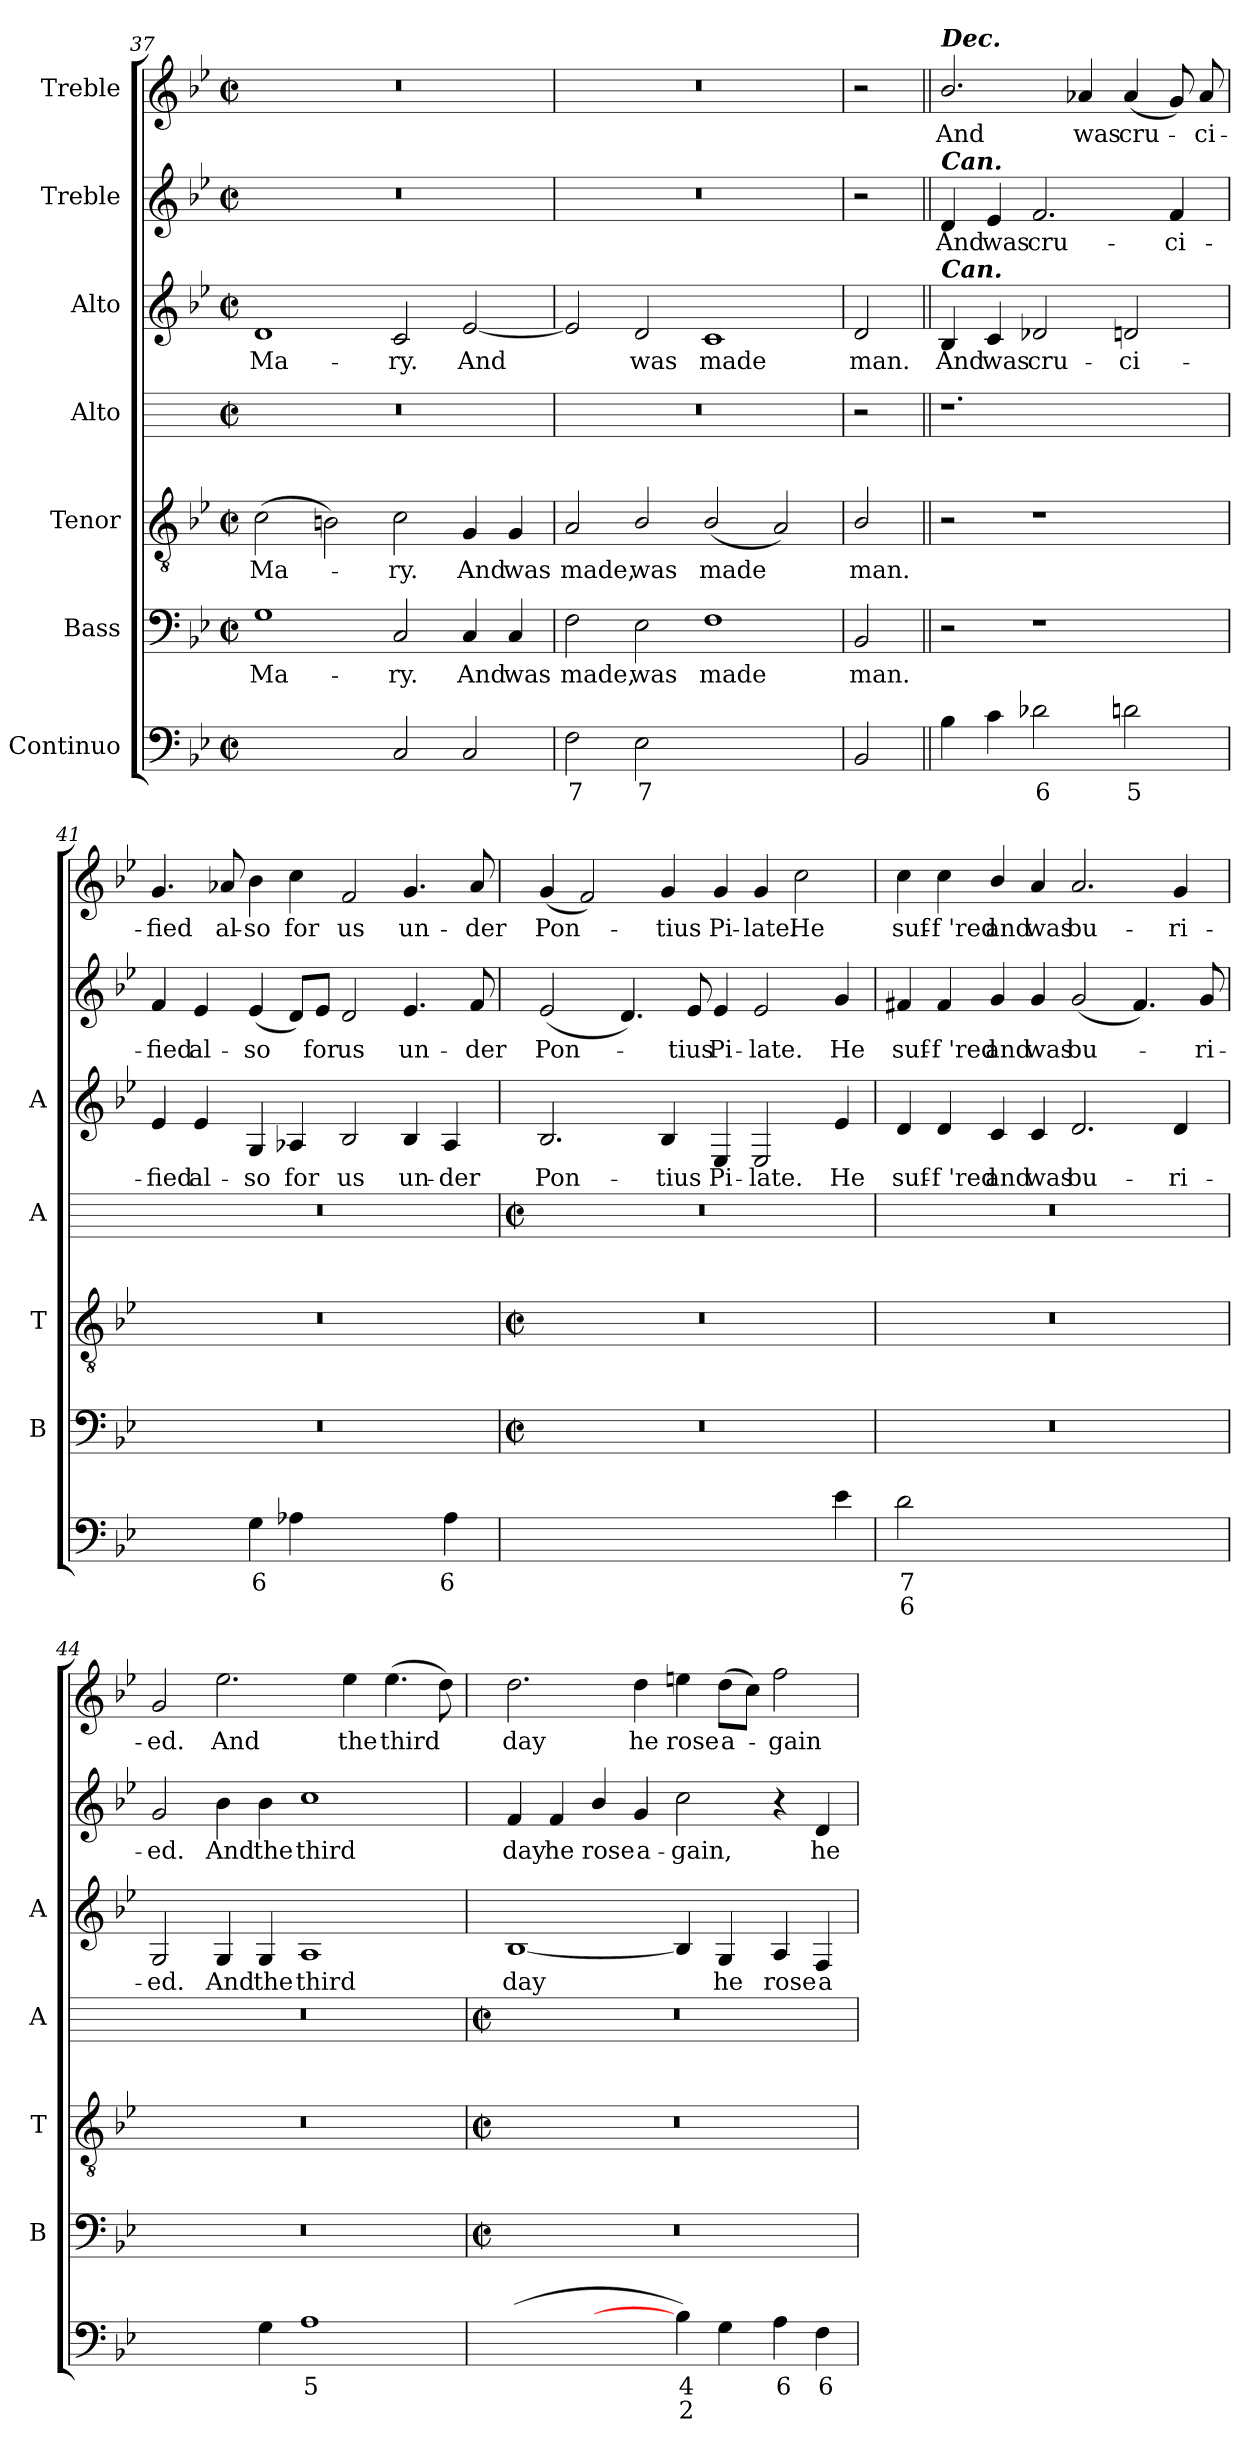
**kern	**text	**text	**kern	**text	**kern	**text	**kern	**kern	**text	**kern	**text	**kern	**text
*part7	*part7	*part7	*part6	*part6	*part5	*part5	*part4	*part3	*part3	*part2	*part2	*part1	*part1
*staff7	*staff7	*staff7	*staff6	*staff6	*staff5	*staff5	*staff4	*staff3	*staff3	*staff2	*staff2	*staff1	*staff1
*I"Continuo	*	*	*I"Bass	*	*I"Tenor	*	*I"Alto	*I"Alto	*	*I"Treble	*	*I"Treble	*
*	*	*	*I'B	*	*I'T	*	*I'A	*I'A	*	*	*	*	*
!!LO:LB:g=z
*clefF4	*	*	*clefF4	*	*clefGv2	*	*	*clefG2	*	*clefG2	*	*clefG2	*
*k[b-e-]	*	*	*k[b-e-]	*	*k[b-e-]	*	*	*k[b-e-]	*	*k[b-e-]	*	*k[b-e-]	*
*B-:	*	*	*B-:	*	*B-:	*	*	*B-:	*	*B-:	*	*B-:	*
*M4/2	*	*	*M4/2	*	*M4/2	*	*M4/2	*M4/2	*	*M4/2	*	*M4/2	*
*met(c|)	*	*	*met(c|)	*	*met(c|)	*	*met(c|)	*met(c|)	*	*met(c|)	*	*met(c|)	*
=37	=37	=37	=37	=37	=37	=37	=37	=37	=37	=37	=37	=37	=37
!	!LO:LY:b	!LO:LY:b	!	!LO:LY:b	!	!LO:LY:b	!	!	!LO:LY:b	!	!	!	!
[2Gyy	5	4	1G	Ma-	(>2c	Ma-	0r	1d	Ma-	0r	.	0r	.
!	!	!LO:LY:b	!	!	!	!	!	!	!	!	!	!	!
2Gyy]	.	3	.	.	2Bn)	.	.	.	.	.	.	.	.
!	!	!	!	!LO:LY:b	!	!LO:LY:b	!	!	!LO:LY:b	!	!	!	!
2C	.	.	2C	-ry.	2c	ry.	.	2c	-ry.	.	.	.	.
!	!	!	!	!LO:LY:b	!	!LO:LY:b	!	!	!LO:LY:b	!	!	!	!
2C	.	.	4C	And	4G	And	.	[2e-	And	.	.	.	.
!	!	!	!	!LO:LY:b	!	!LO:LY:b	!	!	!	!	!	!	!
.	.	.	4C	was	4G	was	.	.	.	.	.	.	.
=38	=38	=38	=38	=38	=38	=38	=38	=38	=38	=38	=38	=38	=38
!	!LO:LY:b	!	!	!LO:LY:b	!	!LO:LY:b	!	!	!	!	!	!	!
2F	7	.	2F	made,	2A	made,	0r	2e-]	.	0r	.	0r	.
!	!LO:LY:b	!	!	!LO:LY:b	!	!LO:LY:b	!	!	!LO:LY:b	!	!	!	!
2E-	7	.	2E-	was	2B-/	was	.	2d	was	.	.	.	.
!	!LO:LY:b	!LO:LY:b	!	!LO:LY:b	!	!LO:LY:b	!	!	!LO:LY:b	!	!	!	!
[2Fyy	5	4	1F	made	(<2B-/	made	.	1c	made	.	.	.	.
!	!	!LO:LY:b	!	!	!	!	!	!	!	!	!	!	!
2Fyy]	.	3	.	.	2A)	.	.	.	.	.	.	.	.
=39	=39	=39	=39	=39	=39	=39	=39	=39	=39	=39	=39	=39	=39
!	!	!	!	!LO:LY:b	!	!LO:LY:b	!	!	!LO:LY:b	!	!	!	!
2BB-	.	.	2BB-	man.	2B-/	man.	2r	2d	man.	2r	.	2r	.
=40||	=40||	=40||	=40||	=40||	=40||	=40||	=40||	=40||	=40||	=40||	=40||	=40||	=40||
!	!	!	!	!	!	!	!	!	!	!	!	!LO:TX:a:Bi:t=Dec.	!
!	!	!	!	!	!	!	!	!	!	!LO:TX:a:Bi:t=Can.	!	!	!
!	!	!	!	!	!	!	!	!LO:TX:a:Bi:t=Can.	!	!	!	!	!
!	!	!	!	!	!	!	!	!	!LO:LY:b	!	!LO:LY:b	!	!LO:LY:b
4B-	.	.	2r	.	2r	.	1.r	4B-	And	4d	And	2.b-/	And
!	!	!	!	!	!	!	!	!	!LO:LY:b	!	!LO:LY:b	!	!
4c	.	.	.	.	.	.	.	4c	was	4e-	was	.	.
!	!LO:LY:b	!	!	!	!	!	!	!	!LO:LY:b	!	!LO:LY:b	!	!
2d-X	6	.	1r	.	1r	.	.	2d-X	cru-	2.f	cru-	.	.
!	!	!	!	!	!	!	!	!	!	!	!	!	!LO:LY:b
.	.	.	.	.	.	.	.	.	.	.	.	4a-X	was
!	!LO:LY:b	!	!	!	!	!	!	!	!LO:LY:b	!	!	!	!LO:LY:b
2dn	5	.	.	.	.	.	.	2dn	-ci-	.	.	(<4a-	cru-
!	!	!	!	!	!	!	!	!	!	!	!LO:LY:b	!	!
.	.	.	.	.	.	.	.	.	.	4f	-ci-	8g)	.
!	!	!	!	!	!	!	!	!	!	!	!	!	!LO:LY:b
.	.	.	.	.	.	.	.	.	.	.	.	8a-	ci-
=41	=41	=41	=41	=41	=41	=41	=41	=41	=41	=41	=41	=41	=41
!	!LO:LY:b	!	!	!	!	!	!	!	!LO:LY:b	!	!LO:LY:b	!	!LO:LY:b
[4e-yy	9	.	0r	.	0r	.	0r	4e-	-fied	4f	-fied	4.g	-fied
!	!LO:LY:b	!	!	!	!	!	!	!	!LO:LY:b	!	!LO:LY:b	!	!
4e-yy]	8	.	.	.	.	.	.	4e-	al-	4e-	al-	.	.
!	!	!	!	!	!	!	!	!	!	!	!	!	!LO:LY:b
.	.	.	.	.	.	.	.	.	.	.	.	8a-X	al-
!	!LO:LY:b	!	!	!	!	!	!	!	!LO:LY:b	!	!LO:LY:b	!	!LO:LY:b
4G	6	.	.	.	.	.	.	4G	-so	(<4e-	-so	4b-	-so
!	!	!	!	!	!	!	!	!	!LO:LY:b	!	!	!	!LO:LY:b
4A-X	.	.	.	.	.	.	.	4A-X	for	8d/L)	.	4cc	for
!	!	!	!	!	!	!	!	!	!	!	!LO:LY:b	!	!
.	.	.	.	.	.	.	.	.	.	8e-/J	for	.	.
!	!LO:LY:b	!LO:LY:b	!	!	!	!	!	!	!LO:LY:b	!	!LO:LY:b	!	!LO:LY:b
[2B-yy	5	3	.	.	.	.	.	2B-	us	2d	us	2f	us
!	!LO:LY:b	!LO:LY:b	!	!	!	!	!	!	!LO:LY:b	!	!LO:LY:b	!	!LO:LY:b
4B-yy]	6	4	.	.	.	.	.	4B-	un-	4.e-	un-	4.g	un-
!	!LO:LY:b	!	!	!	!	!	!	!	!LO:LY:b	!	!	!	!
4A-	6	.	.	.	.	.	.	4A-	-der	.	.	.	.
!	!	!	!	!	!	!	!	!	!	!	!LO:LY:b	!	!LO:LY:b
.	.	.	.	.	.	.	.	.	.	8f	-der	8a-	-der
!!LO:LB:g=z
=42	=42	=42	=42	=42	=42	=42	=42	=42	=42	=42	=42	=42	=42
*	*	*	*M4/2	*	*M4/2	*	*M4/2	*	*	*	*	*	*
*	*	*	*met(c|)	*	*met(c|)	*	*met(c|)	*	*	*	*	*	*
!	!LO:LY:b	!LO:LY:b	!	!	!	!	!	!	!LO:LY:b	!	!LO:LY:b	!	!LO:LY:b
[2B-yy	6	4	0r	.	0r	.	0r	2.B-	Pon-	(<2e-	Pon-	(<4g	Pon-
.	.	.	.	.	.	.	.	.	.	.	.	2f)	.
!	!LO:LY:b	!LO:LY:b	!	!	!	!	!	!	!	!	!	!	!
2B-yy]	5	3	.	.	.	.	.	.	.	4.d)	.	.	.
!	!	!	!	!	!	!	!	!	!LO:LY:b	!	!	!	!LO:LY:b
.	.	.	.	.	.	.	.	4B-	-tius	.	.	4g	tius
!	!	!	!	!	!	!	!	!	!	!	!LO:LY:b	!	!
.	.	.	.	.	.	.	.	.	.	8e-	tius	.	.
!	!	!	!	!	!	!	!	!	!LO:LY:b	!	!LO:LY:b	!	!LO:LY:b
[2E-yy	.	.	.	.	.	.	.	4E-	Pi-	4e-	Pi-	4g	Pi-
!	!	!	!	!	!	!	!	!	!LO:LY:b	!	!LO:LY:b	!	!LO:LY:b
.	.	.	.	.	.	.	.	2E-	-late.	2e-	-late.	4g	-late.
!	!LO:LY:b	!	!	!	!	!	!	!	!	!	!	!	!LO:LY:b
4E-yy]	6	.	.	.	.	.	.	.	.	.	.	2cc	He
!	!	!	!	!	!	!	!	!	!LO:LY:b	!	!LO:LY:b	!	!
4e-	.	.	.	.	.	.	.	4e-	He	4g	He	.	.
=43	=43	=43	=43	=43	=43	=43	=43	=43	=43	=43	=43	=43	=43
!	!LO:LY:b	!LO:LY:b	!	!	!	!	!	!	!LO:LY:b	!	!LO:LY:b	!	!LO:LY:b
2d	7	6	0r	.	0r	.	0r	4d	suf-	4f#X	suf-	4cc	suf-
!	!	!	!	!	!	!	!	!	!LO:LY:b	!	!LO:LY:b	!	!LO:LY:b
.	.	.	.	.	.	.	.	4d	-f 'red	4f#	-f 'red	4cc	-f 'red
!	!LO:LY:b	!LO:LY:b	!	!	!	!	!	!	!LO:LY:b	!	!LO:LY:b	!	!LO:LY:b
[4cyy	7	5	.	.	.	.	.	4c	and	4g	and	4b-/	and
!	!LO:LY:b	!	!	!	!	!	!	!	!LO:LY:b	!	!LO:LY:b	!	!LO:LY:b
4cyy]	6	.	.	.	.	.	.	4c	was	4g	was	4a	was
!	!LO:LY:b	!LO:LY:b	!	!	!	!	!	!	!LO:LY:b	!	!LO:LY:b	!	!LO:LY:b
[2dyy	6	4	.	.	.	.	.	2.d	bu-	(<2g	bu-	2.a	bu-
!	!LO:LY:b	!LO:LY:b	!	!	!	!	!	!	!	!	!	!	!
2dyy]	5	3	.	.	.	.	.	.	.	4.f#)	.	.	.
!	!	!	!	!	!	!	!	!	!LO:LY:b	!	!	!	!LO:LY:b
.	.	.	.	.	.	.	.	4d	-ri-	.	.	4g	-ri-
!	!	!	!	!	!	!	!	!	!	!	!LO:LY:b	!	!
.	.	.	.	.	.	.	.	.	.	8g	ri-	.	.
=44	=44	=44	=44	=44	=44	=44	=44	=44	=44	=44	=44	=44	=44
!	!	!	!	!	!	!	!	!	!LO:LY:b	!	!LO:LY:b	!	!LO:LY:b
[2Gyy	.	.	0r	.	0r	.	0r	2G	-ed.	2g	-ed.	2g	-ed.
!	!LO:LY:b	!	!	!	!	!	!	!	!LO:LY:b	!	!LO:LY:b	!	!LO:LY:b
4Gyy]	6	.	.	.	.	.	.	4G	And	4b-	And	2.ee-	And
!	!	!	!	!	!	!	!	!	!LO:LY:b	!	!LO:LY:b	!	!
4G	.	.	.	.	.	.	.	4G	the	4b-	the	.	.
!	!LO:LY:b	!	!	!	!	!	!	!	!LO:LY:b	!	!LO:LY:b	!	!
1A	5	.	.	.	.	.	.	1A	third	1cc	third	.	.
!	!	!	!	!	!	!	!	!	!	!	!	!	!LO:LY:b
.	.	.	.	.	.	.	.	.	.	.	.	4ee-	the
!	!	!	!	!	!	!	!	!	!	!	!	!	!LO:LY:b
.	.	.	.	.	.	.	.	.	.	.	.	(>4.ee-	third
.	.	.	.	.	.	.	.	.	.	.	.	8dd)	.
!!LO:LB:g=z
=45	=45	=45	=45	=45	=45	=45	=45	=45	=45	=45	=45	=45	=45
*	*	*	*M4/2	*	*M4/2	*	*M4/2	*	*	*	*	*	*
*	*	*	*met(c|)	*	*met(c|)	*	*met(c|)	*	*	*	*	*	*
!	!LO:LY:b	!	!	!	!	!	!	!	!LO:LY:b	!	!LO:LY:b	!	!LO:LY:b
(>[2B-yy	3	.	0r	.	0r	.	0r	[1B-	day	4f	day	2.dd	day
!	!	!	!	!	!	!	!	!	!	!	!LO:LY:b	!	!
.	.	.	.	.	.	.	.	.	.	4f	he	.	.
!	!LO:LY:b	!	!	!	!	!	!	!	!	!	!LO:LY:b	!	!
2B-yy_	6	.	.	.	.	.	.	.	.	4b-/	rose	.	.
!	!	!	!	!	!	!	!	!	!	!	!LO:LY:b	!	!LO:LY:b
.	.	.	.	.	.	.	.	.	.	4g	a-	4dd	he
!	!LO:LY:b	!LO:LY:b	!	!	!	!	!	!	!	!	!LO:LY:b	!	!LO:LY:b
4B-])	4	2	.	.	.	.	.	4B-]	.	2cc	-gain,	4een	rose
!	!	!	!	!	!	!	!	!	!LO:LY:b	!	!	!	!LO:LY:b
4G	.	.	.	.	.	.	.	4G	he	.	.	(>8ddL	a-
.	.	.	.	.	.	.	.	.	.	.	.	8ccJ)	.
!	!LO:LY:b	!	!	!	!	!	!	!	!LO:LY:b	!	!	!	!LO:LY:b
4A	6	.	.	.	.	.	.	4A	rose	4r	.	2ff	gain
!	!LO:LY:b	!	!	!	!	!	!	!	!LO:LY:b	!	!LO:LY:b	!	!
4F	6	.	.	.	.	.	.	4F	a-	4d	he	.	.
=	=	=	=	=	=	=	=	=	=	=	=	=	=
*-	*-	*-	*-	*-	*-	*-	*-	*-	*-	*-	*-	*-	*-
